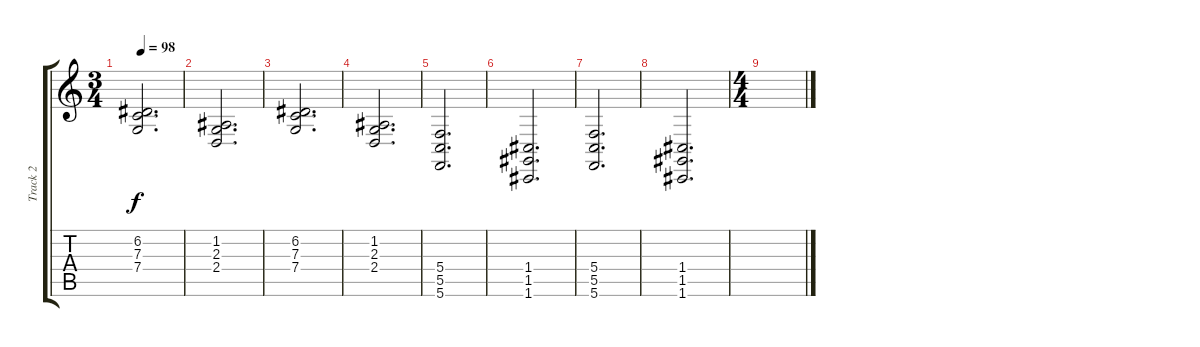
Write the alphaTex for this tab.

\track ("Track 2" "Track 2") {instrument synthstrings1}
\staff {score tabs}
\tuning (D4 A3 F3 C3 G2 C2) {hide}
\ts (3 4)
\tempo 98
\clef g2
\ks c
(6.2 7.3 7.4).2{d dy f} |
(1.2 2.3 2.4).2{d} |
(6.2 7.3 7.4).2{d} |
(1.2 2.3 2.4).2{d} |
(5.4 5.5 5.6).2{d} |
(1.4 1.5 1.6).2{d} |
(5.4 5.5 5.6).2{d} |
(1.4 1.5 1.6).2{d} |
\ts (4 4)
